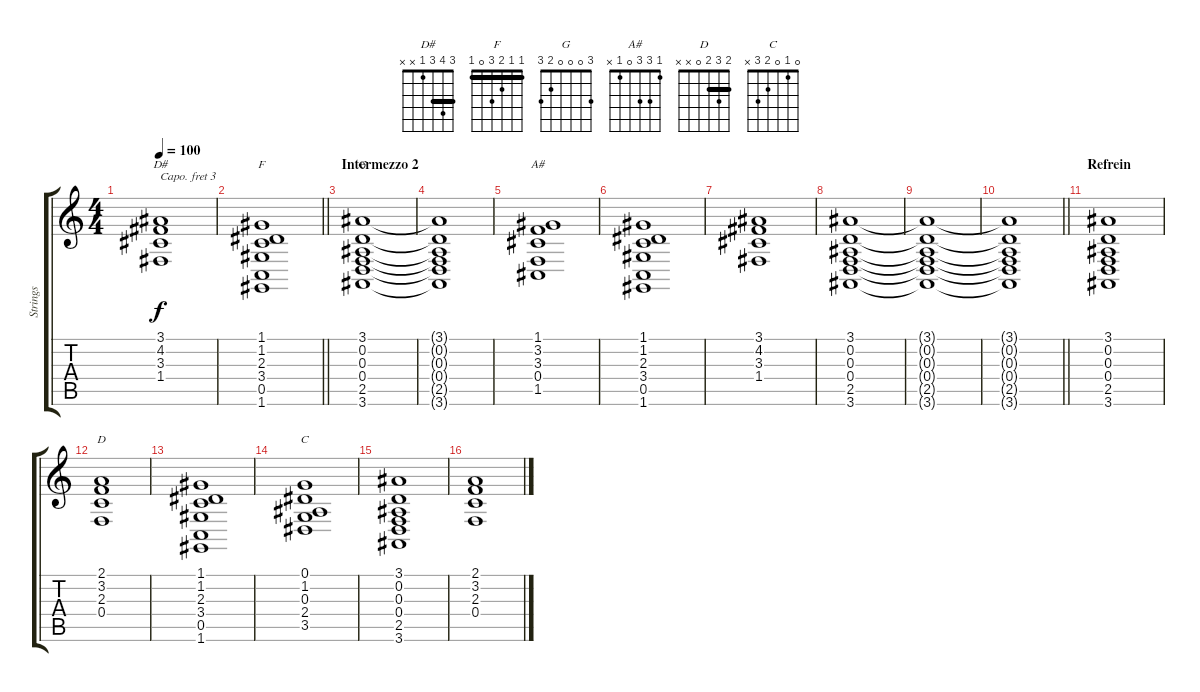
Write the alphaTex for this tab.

\track ("Strings" "Strings") {instrument tremolostrings}
\staff {score tabs}
\capo 3
\tuning (E4 B3 G3 D3 A2 E2) {hide}
\chord ("D#" 3 4 3 1 x x) {barre 3}
\chord ("F" 1 1 2 3 0 1) {barre 1}
\chord ("G" 3 0 0 0 2 3)
\chord ("A#" 1 3 3 0 1 x)
\chord ("D" 2 3 2 0 x x) {barre 2}
\chord ("C" 0 1 0 2 3 x)
\ts (4 4)
\tempo 100
\clef g2
\ks c
(3.1 4.2 3.3 1.4).1{ch "D#" dy f} |
\barLineRight lightlight
(1.1 1.2 2.3 3.4 0.5 1.6).1{ch "F"} |
\section ("" "Intermezzo 2")
(3.1 0.2 0.3 0.4 2.5 3.6).1{ch "G"} |
(3.1{t} 0.2{t} 0.3{t} 0.4{t} 2.5{t} 3.6{t}).1 |
(1.1 3.2 3.3 0.4 1.5).1{ch "A#"} |
(1.1 1.2 2.3 3.4 0.5 1.6).1 |
(3.1 4.2 3.3 1.4).1 |
(3.1 0.2 0.3 0.4 2.5 3.6).1 |
(3.1{t} 0.2{t} 0.3{t} 0.4{t} 2.5{t} 3.6{t}).1 |
\barLineRight lightlight
(3.1{t} 0.2{t} 0.3{t} 0.4{t} 2.5{t} 3.6{t}).1 |
\section ("" "Refrein")
(3.1 0.2 0.3 0.4 2.5 3.6).1 |
(2.1 3.2 2.3 0.4).1{ch "D"} |
(1.1 1.2 2.3 3.4 0.5 1.6).1 |
(0.1 1.2 0.3 2.4 3.5).1{ch "C"} |
(3.1 0.2 0.3 0.4 2.5 3.6).1 |
(2.1 3.2 2.3 0.4).1
